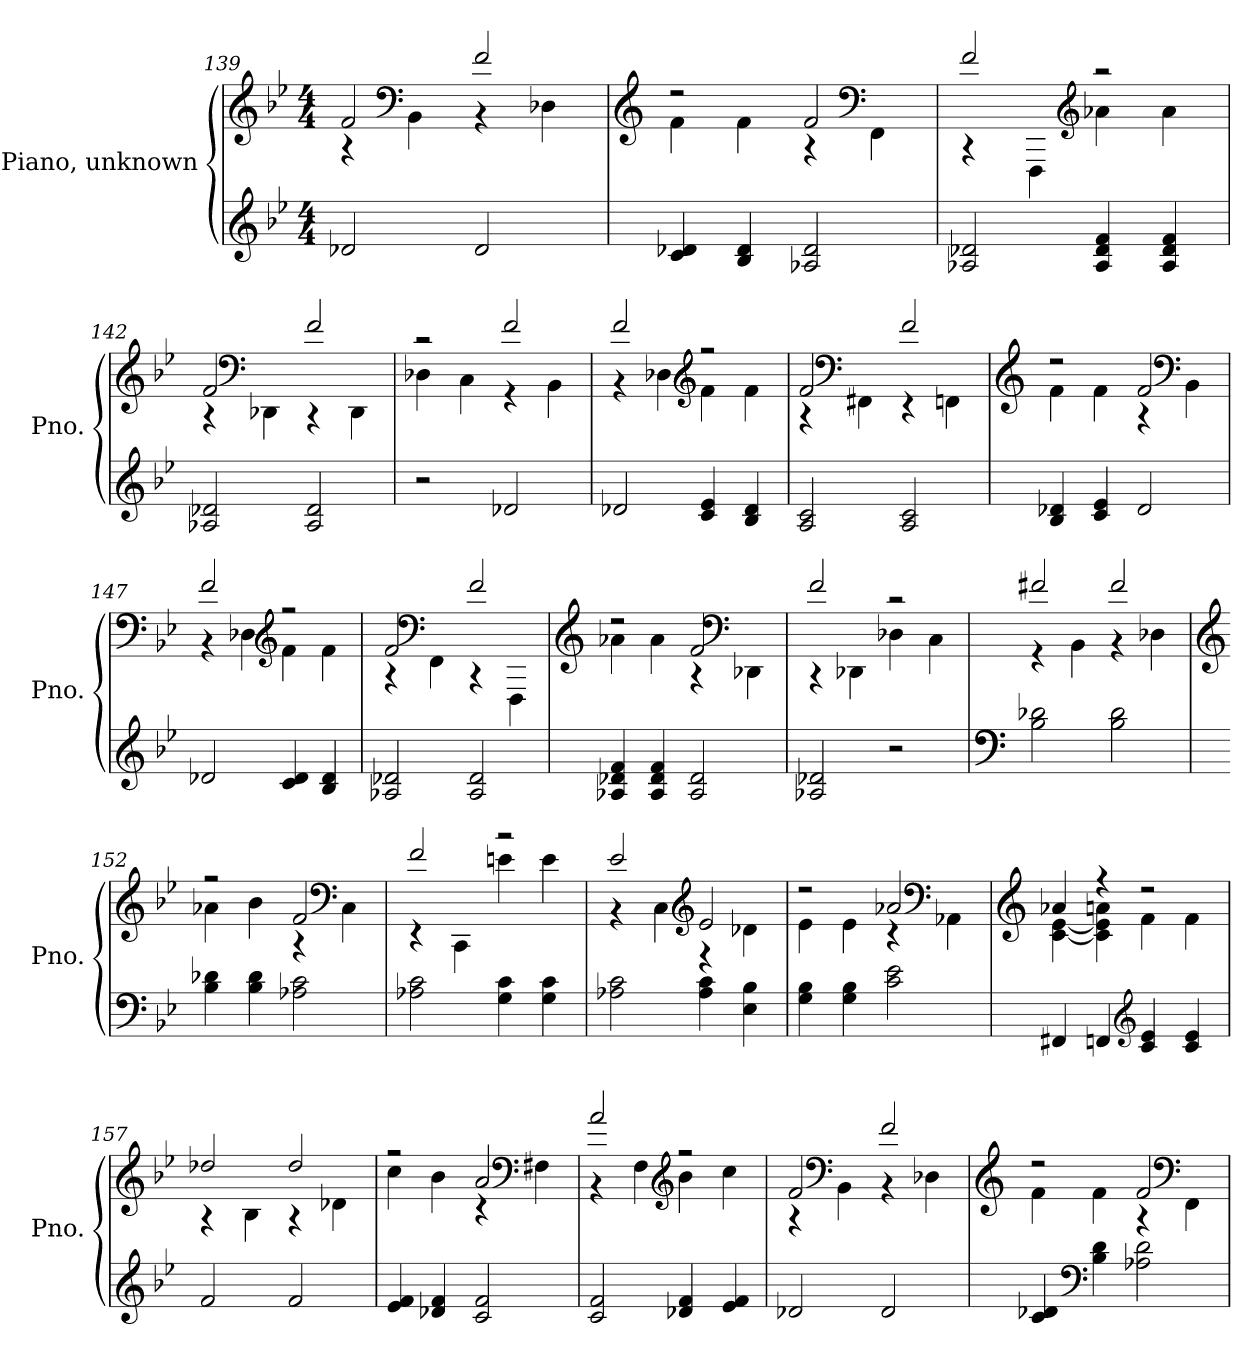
**kern	**kern
*part1	*part1
*staff2	*staff1
*I"Piano, unknown	*
*I'Pno.	*
*clefG2	*clefG2
*k[b-e-]	*k[b-e-]
*M4/4	*M4/4
=139	=139
*	*^
2d-X/	2f/	4r
*	*clefF4	*
.	.	4BB-\
2d-/	2f/	4r
.	.	4D-X\
=140	=140	=140
*	*clefG2	*
4c/ 4d-X/	2r	4f\
4B-/ 4d-/	.	4f\
2A-X/ 2d-/	2f/	4r
*	*clefF4	*
.	.	4FF\
!!LO:LB:g=z	!!
=141	=141	=141
2A-X/ 2d-X/	2f/	4r
.	.	4FFF\
*	*clefG2	*
4A-/ 4d-/ 4f/	2r	4a-X\
4A-/ 4d-/ 4f/	.	4a-\
=142	=142	=142
2A-X/ 2d-X/	2f/	4r
*	*clefF4	*
.	.	4DD-X\
2A-/ 2d-/	2f/	4r
.	.	4DD-\
=143	=143	=143
2r	2r	4D-X\
.	.	4C\
2d-X/	2f/	4r
.	.	4BB-\
=144	=144	=144
2d-X/	2f/	4r
.	.	4D-X\
*	*clefG2	*
4c/ 4e-/	2r	4f\
4B-/ 4d-/	.	4f\
=145	=145	=145
2A/ 2c/	2f/	4r
*	*clefF4	*
.	.	4FF#X\
2A/ 2c/	2f/	4r
.	.	4FFn\
!!LO:PB:g=z	!!
=146	=146	=146
*	*clefG2	*
4B-/ 4d-X/	2r	4f\
4c/ 4e-/	.	4f\
2d-/	2f/	4r
*	*clefF4	*
.	.	4BB-\
=147	=147	=147
2d-X/	2f/	4r
.	.	4D-X\
*	*clefG2	*
4c/ 4d-/	2r	4f\
4B-/ 4d-/	.	4f\
=148	=148	=148
2A-X/ 2d-X/	2f/	4r
*	*clefF4	*
.	.	4FF\
2A-/ 2d-/	2f/	4r
.	.	4FFF\
=149	=149	=149
*	*clefG2	*
4A-X/ 4d-X/ 4f/	2r	4a-X\
4A-/ 4d-/ 4f/	.	4a-\
2A-/ 2d-/	2f/	4r
*	*clefF4	*
.	.	4DD-X\
=150	=150	=150
2A-X/ 2d-X/	2f/	4r
.	.	4DD-X\
2r	2r	4D-X\
.	.	4C\
!!LO:LB:g=z	!!
=151	=151	=151
*clefF4	*	*
2B-\ 2d-X\	2f#X/	4r
.	.	4BB-\
2B-\ 2d-\	2f#/	4r
.	.	4D-X\
=152	=152	=152
*	*clefG2	*
4B-\ 4d-X\	2r	4a-X\
4B-\ 4d-\	.	4b-\
2A-X\ 2c\	2f/	4r
*	*clefF4	*
.	.	4C\
=153	=153	=153
2A-X\ 2c\	2f/	4r
.	.	4CC\
4G\ 4c\	2r	4en\
4G\ 4c\	.	4e\
=154	=154	=154
2A-X\ 2c\	2e-/	4r
.	.	4C\
*	*clefG2	*
4A-\ 4c\	2e-/	4r
4E-\ 4B-\	.	4d-X\
=155	=155	=155
4G\ 4B-\	2r	4e-\
4G\ 4B-\	.	4e-\
2c\ 2e-\	2a-X/	4r
*	*clefF4	*
.	.	4AA-X\
!!LO:LB:g=z	!!
=156	=156	=156
*	*clefG2	*
4FF#X/	4a-X/	[4c\ [4e-\
4FFn/	4r	4c\] 4e-\] 4an\
*clefG2	*	*
4c/ 4e-/	2r	4f\
4c/ 4e-/	.	4f\
=157	=157	=157
2f/	2dd-X/	4r
.	.	4B-\
2f/	2dd-/	4r
.	.	4d-X\
=158	=158	=158
4e-/ 4f/	2r	4cc\
4d-X/ 4f/	.	4b-\
2c/ 2f/	2a/	4r
*	*clefF4	*
.	.	4F#X\
=159	=159	=159
2c/ 2f/	2a/	4r
.	.	4F\
*	*clefG2	*
4d-X/ 4f/	2r	4b-\
4e-/ 4f/	.	4cc\
=160	=160	=160
2d-X/	2f/	4r
*	*clefF4	*
.	.	4BB-\
2d-/	2f/	4r
.	.	4D-X\
!!LO:LB:g=z	!!
=161	=161	=161
*	*clefG2	*
4c/ 4d-X/	2r	4f\
*clefF4	*	*
4B-\ 4d-\	.	4f\
2A-X\ 2d-\	2f/	4r
*	*clefF4	*
.	.	4FF\
*	*v	*v
=	=
*-	*-
